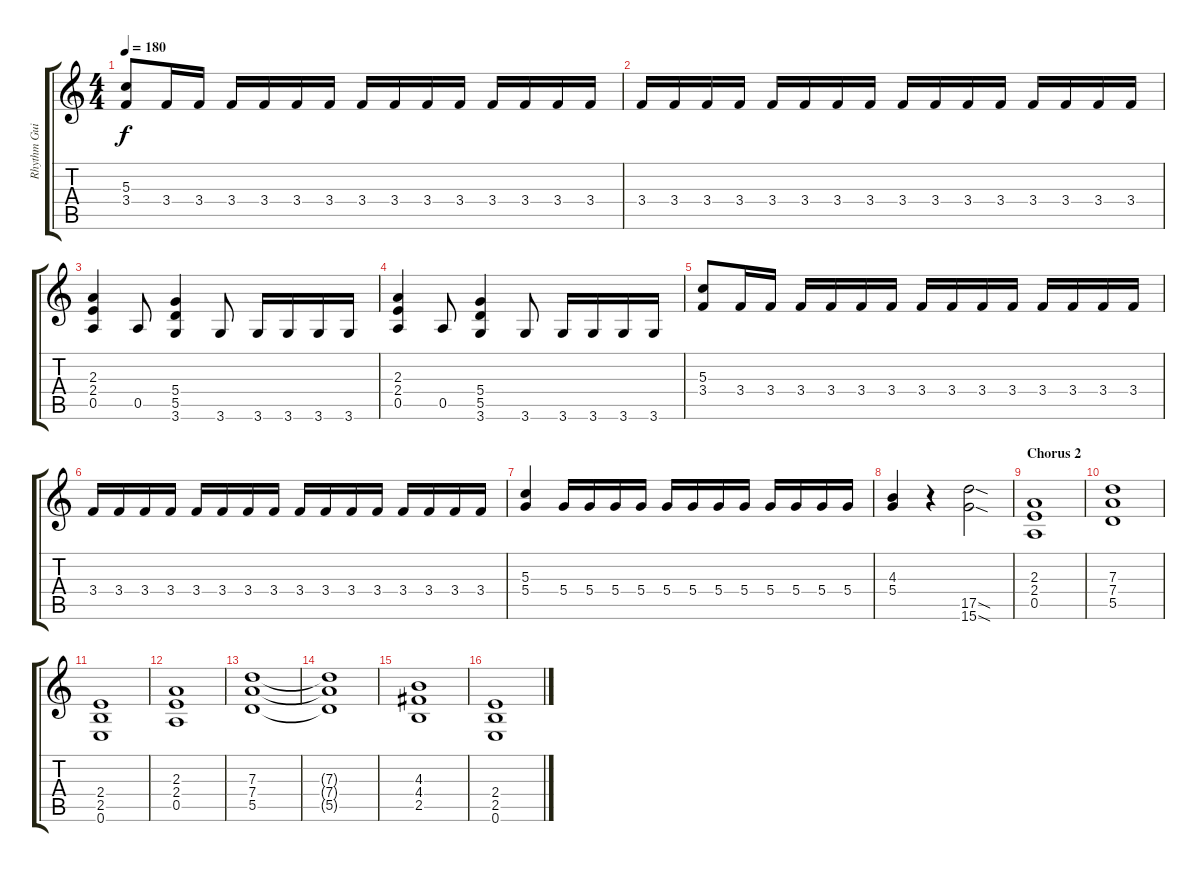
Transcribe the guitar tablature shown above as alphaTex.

\track ("Rhythm Guitar 1" "Rhythm Gui") {instrument distortionguitar}
\staff {score tabs}
\tuning (E4 B3 G3 D3 A2 E2) {hide}
\ts (4 4)
\tempo 180
\clef g2
\ks c
(5.3 3.4).8{dy f} 3.4.16 3.4.16 3.4.16 3.4.16 3.4.16 3.4.16 3.4.16 3.4.16 3.4.16 3.4.16 3.4.16 3.4.16 3.4.16 3.4.16 |
3.4.16 3.4.16 3.4.16 3.4.16 3.4.16 3.4.16 3.4.16 3.4.16 3.4.16 3.4.16 3.4.16 3.4.16 3.4.16 3.4.16 3.4.16 3.4.16 |
(2.3 2.4 0.5).4 0.5.8 (5.4 5.5 3.6).4 3.6.8 3.6.16 3.6.16 3.6.16 3.6.16 |
(2.3 2.4 0.5).4 0.5.8 (5.4 5.5 3.6).4 3.6.8 3.6.16 3.6.16 3.6.16 3.6.16 |
(5.3 3.4).8 3.4.16 3.4.16 3.4.16 3.4.16 3.4.16 3.4.16 3.4.16 3.4.16 3.4.16 3.4.16 3.4.16 3.4.16 3.4.16 3.4.16 |
3.4.16 3.4.16 3.4.16 3.4.16 3.4.16 3.4.16 3.4.16 3.4.16 3.4.16 3.4.16 3.4.16 3.4.16 3.4.16 3.4.16 3.4.16 3.4.16 |
(5.3 5.4).4 5.4.16 5.4.16 5.4.16 5.4.16 5.4.16 5.4.16 5.4.16 5.4.16 5.4.16 5.4.16 5.4.16 5.4.16 |
(4.3 5.4).4 r.4 (17.5{sod} 15.6{sod}).2 |
\section ("" "Chorus 2")
(2.3 2.4 0.5).1 |
(7.3 7.4 5.5).1 |
(2.4 2.5 0.6).1 |
(2.3 2.4 0.5).1 |
(7.3 7.4 5.5).1 |
(7.3{t} 7.4{t} 5.5{t}).1 |
(4.3 4.4 2.5).1 |
(2.4 2.5 0.6).1
